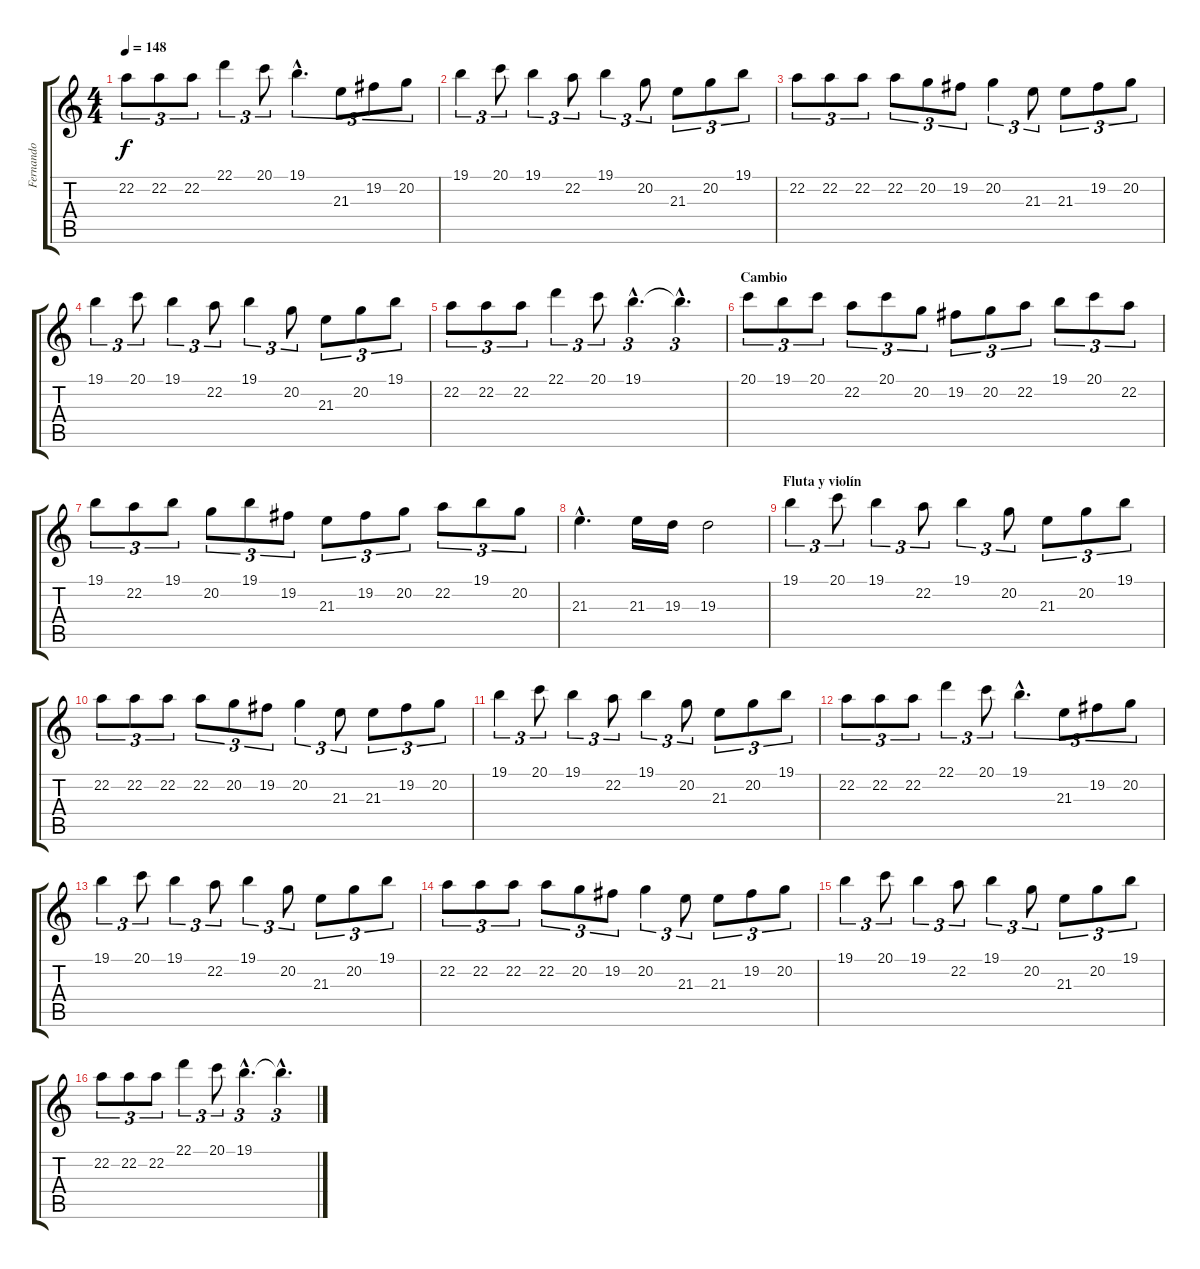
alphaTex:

\track ("Fernando" "Fernando") {instrument flute}
\staff {score tabs}
\tuning (E4 B3 G3 D3 A2 E2) {hide}
\ts (4 4)
\tempo 148
\clef g2
\ks c
22.2.8{tu (3 2) dy f} 22.2.8{tu (3 2)} 22.2.8{tu (3 2)} 22.1.4{tu (3 2)} 20.1.8{tu (3 2)} 19.1{hac}.4{d tu (3 2)} 21.3.8{tu (3 2)} 19.2.8{tu (3 2)} 20.2.8{tu (3 2)} |
19.1.4{tu (3 2)} 20.1.8{tu (3 2)} 19.1.4{tu (3 2)} 22.2.8{tu (3 2)} 19.1.4{tu (3 2)} 20.2.8{tu (3 2)} 21.3.8{tu (3 2)} 20.2.8{tu (3 2)} 19.1.8{tu (3 2)} |
22.2.8{tu (3 2)} 22.2.8{tu (3 2)} 22.2.8{tu (3 2)} 22.2.8{tu (3 2)} 20.2.8{tu (3 2)} 19.2.8{tu (3 2)} 20.2.4{tu (3 2)} 21.3.8{tu (3 2)} 21.3.8{tu (3 2)} 19.2.8{tu (3 2)} 20.2.8{tu (3 2)} |
19.1.4{tu (3 2)} 20.1.8{tu (3 2)} 19.1.4{tu (3 2)} 22.2.8{tu (3 2)} 19.1.4{tu (3 2)} 20.2.8{tu (3 2)} 21.3.8{tu (3 2)} 20.2.8{tu (3 2)} 19.1.8{tu (3 2)} |
22.2.8{tu (3 2)} 22.2.8{tu (3 2)} 22.2.8{tu (3 2)} 22.1.4{tu (3 2)} 20.1.8{tu (3 2)} 19.1{hac}.4{d tu (3 2)} 19.1{hac t}.4{d tu (3 2)} |
\section ("" "Cambio")
20.1.8{tu (3 2)} 19.1.8{tu (3 2)} 20.1.8{tu (3 2)} 22.2.8{tu (3 2)} 20.1.8{tu (3 2)} 20.2.8{tu (3 2)} 19.2.8{tu (3 2)} 20.2.8{tu (3 2)} 22.2.8{tu (3 2)} 19.1.8{tu (3 2)} 20.1.8{tu (3 2)} 22.2.8{tu (3 2)} |
19.1.8{tu (3 2)} 22.2.8{tu (3 2)} 19.1.8{tu (3 2)} 20.2.8{tu (3 2)} 19.1.8{tu (3 2)} 19.2.8{tu (3 2)} 21.3.8{tu (3 2)} 19.2.8{tu (3 2)} 20.2.8{tu (3 2)} 22.2.8{tu (3 2)} 19.1.8{tu (3 2)} 20.2.8{tu (3 2)} |
21.3{hac}.4{d} 21.3.16 19.3.16 19.3.2 |
\section ("" "Fluta y violín")
19.1.4{tu (3 2)} 20.1.8{tu (3 2)} 19.1.4{tu (3 2)} 22.2.8{tu (3 2)} 19.1.4{tu (3 2)} 20.2.8{tu (3 2)} 21.3.8{tu (3 2)} 20.2.8{tu (3 2)} 19.1.8{tu (3 2)} |
22.2.8{tu (3 2)} 22.2.8{tu (3 2)} 22.2.8{tu (3 2)} 22.2.8{tu (3 2)} 20.2.8{tu (3 2)} 19.2.8{tu (3 2)} 20.2.4{tu (3 2)} 21.3.8{tu (3 2)} 21.3.8{tu (3 2)} 19.2.8{tu (3 2)} 20.2.8{tu (3 2)} |
19.1.4{tu (3 2)} 20.1.8{tu (3 2)} 19.1.4{tu (3 2)} 22.2.8{tu (3 2)} 19.1.4{tu (3 2)} 20.2.8{tu (3 2)} 21.3.8{tu (3 2)} 20.2.8{tu (3 2)} 19.1.8{tu (3 2)} |
22.2.8{tu (3 2)} 22.2.8{tu (3 2)} 22.2.8{tu (3 2)} 22.1.4{tu (3 2)} 20.1.8{tu (3 2)} 19.1{hac}.4{d tu (3 2)} 21.3.8{tu (3 2)} 19.2.8{tu (3 2)} 20.2.8{tu (3 2)} |
19.1.4{tu (3 2)} 20.1.8{tu (3 2)} 19.1.4{tu (3 2)} 22.2.8{tu (3 2)} 19.1.4{tu (3 2)} 20.2.8{tu (3 2)} 21.3.8{tu (3 2)} 20.2.8{tu (3 2)} 19.1.8{tu (3 2)} |
22.2.8{tu (3 2)} 22.2.8{tu (3 2)} 22.2.8{tu (3 2)} 22.2.8{tu (3 2)} 20.2.8{tu (3 2)} 19.2.8{tu (3 2)} 20.2.4{tu (3 2)} 21.3.8{tu (3 2)} 21.3.8{tu (3 2)} 19.2.8{tu (3 2)} 20.2.8{tu (3 2)} |
19.1.4{tu (3 2)} 20.1.8{tu (3 2)} 19.1.4{tu (3 2)} 22.2.8{tu (3 2)} 19.1.4{tu (3 2)} 20.2.8{tu (3 2)} 21.3.8{tu (3 2)} 20.2.8{tu (3 2)} 19.1.8{tu (3 2)} |
22.2.8{tu (3 2)} 22.2.8{tu (3 2)} 22.2.8{tu (3 2)} 22.1.4{tu (3 2)} 20.1.8{tu (3 2)} 19.1{hac}.4{d tu (3 2)} 19.1{hac t}.4{d tu (3 2)}
